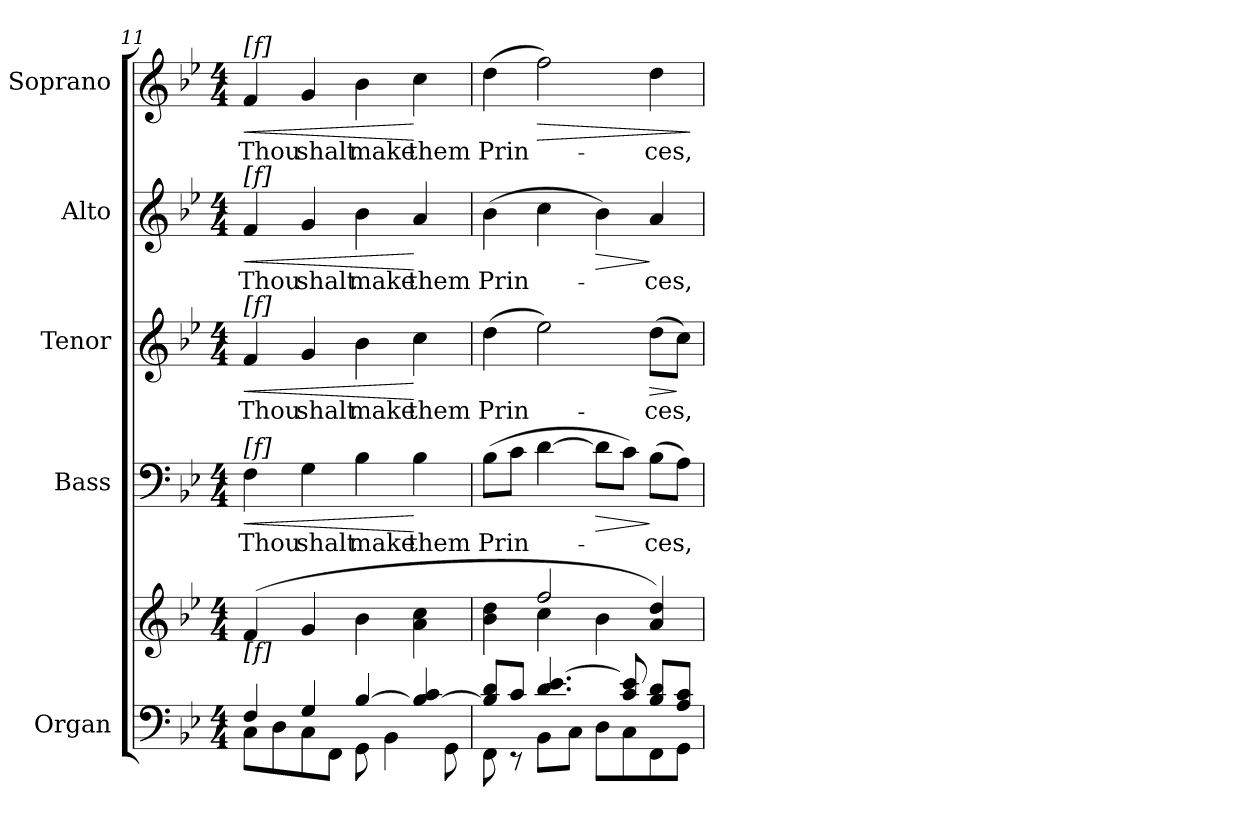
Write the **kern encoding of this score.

**kern	**kern	**kern	**text	**dynam	**kern	**text	**dynam	**kern	**text	**dynam	**kern	**text	**dynam
*part5	*part5	*part4	*part4	*part4	*part3	*part3	*part3	*part2	*part2	*part2	*part1	*part1	*part1
*staff6	*staff5	*staff4	*staff4	*staff4	*staff3	*staff3	*staff3	*staff2	*staff2	*staff2	*staff1	*staff1	*staff1
*I"Organ	*	*I"Bass	*	*	*I"Tenor	*	*	*I"Alto	*	*	*I"Soprano	*	*
*I'Org.	*	*I'B.	*	*	*I'T.	*	*	*I'A.	*	*	*I'S.	*	*
!!LO:PB:g=z
*clefF4	*clefG2	*clefF4	*	*	*clefG2	*	*	*clefG2	*	*	*clefG2	*	*
*	*	*	*	*	*ITrd7c12	*	*	*	*	*	*	*	*
*k[b-e-]	*k[b-e-]	*k[b-e-]	*	*	*k[b-e-]	*	*	*k[b-e-]	*	*	*k[b-e-]	*	*
*B-:	*B-:	*B-:	*	*	*B-:	*	*	*B-:	*	*	*B-:	*	*
*M4/4	*M4/4	*M4/4	*	*	*M4/4	*	*	*M4/4	*	*	*M4/4	*	*
*MM66	*MM66	*MM66	*	*	*MM66	*	*	*MM66	*	*	*MM66	*	*
=11	=11	=11	=11	=11	=11	=11	=11	=11	=11	=11	=11	=11	=11
*^	*	*	*	*	*	*	*	*	*	*	*	*	*
!	!	!	!	!LO:LY:b:color=#000000	!LO:HP:b	!	!	!	!	!	!	!	!	!
!	!	!	!	!	!	!	!LO:LY:b:color=#000000	!LO:HP:b	!	!	!	!	!	!
!	!	!	!	!	!	!	!	!	!	!LO:LY:b:color=#000000	!LO:HP:b	!	!	!
!	!	!	!	!	!	!	!	!	!	!	!	!LO:TX:a:t=[f]	!	!
!	!	!	!	!	!	!	!	!	!LO:TX:a:t=[f]	!	!	!	!	!
!	!	!	!	!	!	!LO:TX:a:t=[f]	!	!	!	!	!	!	!	!
!	!	!	!LO:TX:a:t=[f]	!	!	!	!	!	!	!	!	!	!	!
!	!	!LO:TX:b:t=[f]	!	!	!	!	!	!	!	!	!	!	!	!
!	!	!	!	!	!	!	!	!	!	!	!	!	!LO:LY:b:color=#000000	!LO:HP:b
4Fi/	8Ci\L	(4fi/	4Fi\	Thou	<	4Fi/	Thou	<	4fi/	Thou	<	4fi/	Thou	<
.	8Di\	.	.	.	.	.	.	.	.	.	.	.	.	.
!	!	!	!	!LO:LY:b:color=#000000	!	!	!	!	!	!	!	!	!	!
!	!	!	!	!	!	!	!LO:LY:b:color=#000000	!	!	!	!	!	!	!
!	!	!	!	!	!	!	!	!	!	!LO:LY:b:color=#000000	!	!	!	!
!	!	!	!	!	!	!	!	!	!	!	!	!	!LO:LY:b:color=#000000	!
4Gi/	8Ci\	4gi/	4Gi\	shalt	.	4Gi/	shalt	.	4gi/	shalt	.	4gi/	shalt	.
.	8FFi\J	.	.	.	.	.	.	.	.	.	.	.	.	.
!	!	!	!	!LO:LY:b:color=#000000	!	!	!	!	!	!	!	!	!	!
!	!	!	!	!	!	!	!LO:LY:b:color=#000000	!	!	!	!	!	!	!
!	!	!	!	!	!	!	!	!	!	!LO:LY:b:color=#000000	!	!	!	!
!	!	!	!	!	!	!	!	!	!	!	!	!	!LO:LY:b:color=#000000	!
[>4B-i/	8GGi\	4b-i\	4B-i\	make	.	4B-i\	make	.	4b-i\	make	.	4b-i\	make	.
.	4BB-i\	.	.	.	.	.	.	.	.	.	.	.	.	.
!	!	!	!	!LO:LY:b:color=#000000	!	!	!	!	!	!	!	!	!	!
!	!	!	!	!	!	!	!LO:LY:b:color=#000000	!	!	!	!	!	!	!
!	!	!	!	!	!	!	!	!	!	!LO:LY:b:color=#000000	!	!	!	!
!	!	!	!	!	!	!	!	!	!	!	!	!	!LO:LY:b:color=#000000	!
4B-i/_> 4ci	.	4ai\ 4cci	4B-i\	them	[	4ci\	them	[	4ai/	them	[	4cci\	them	[
.	8GGi\	.	.	.	.	.	.	.	.	.	.	.	.	.
=12	=12	=12	=12	=12	=12	=12	=12	=12	=12	=12	=12	=12	=12	=12
*	*	*^	*	*	*	*	*	*	*	*	*	*	*	*
!	!	!	!	!	!LO:LY:b:color=#000000	!	!	!	!	!	!	!	!	!	!
!	!	!	!	!	!	!	!	!LO:LY:b:color=#000000	!	!	!	!	!	!	!
!	!	!	!	!	!	!	!	!	!	!	!LO:LY:b:color=#000000	!	!	!	!
!	!	!	!	!	!	!	!	!	!	!	!	!	!	!LO:LY:b:color=#000000	!
8B-i/] 8diL	8FFi\	4b-i\ 4ddi	4ryy	(8B-i\L	Prin-	.	(4di\	Prin-	.	(4b-i\	Prin-	.	(4ddi\	Prin-	.
8ci/J	8r	.	.	8ci\J	.	.	.	.	.	.	.	.	.	.	.
!	!	!	!	!	!	!	!	!	!	!	!	!	!	!	!LO:HP:b
4.di/ [>4.e-i	8BB-i\L	2ffi/	4cci\	[>4di\	.	.	2e-i\)	.	.	4cci\	.	.	2ffi\)	.	>
.	8Ci\J	.	.	.	.	.	.	.	.	.	.	.	.	.	.
!	!	!	!	!	!	!LO:HP:b	!	!	!	!	!	!LO:HP:b	!	!	!
.	8Di\L	.	4b-i\	8di\L]	.	>	.	.	.	4b-i\)	.	>	.	.	.
8ci/ 8e-i]	8Ci\	.	.	8ci\J)	.	.	.	.	.	.	.	.	.	.	.
!	!	!	!	!	!LO:LY:b:color=#000000	!	!	!	!	!	!	!	!	!	!
!	!	!	!	!	!	!	!	!LO:LY:b:color=#000000	!LO:HP:b	!	!	!	!	!	!
!	!	!	!	!	!	!	!	!	!	!	!LO:LY:b:color=#000000	!	!	!	!
!	!	!	!	!	!	!	!	!	!	!	!	!	!	!LO:LY:b:color=#000000	!
8B-i/ 8diL	8FFi\	4ai/ 4ddi)	4ryy	(8B-i\L	-ces,	]	(8di\L	-ces,	>	4ai/	-ces,	]	4ddi\	-ces,	.
8Ai/ 8ciJ	8GGi\J	.	.	8Ai\J)	.	.	8ci\J)	.	]	.	.	.	.	.	.
*v	*v	*	*	*	*	*	*	*	*	*	*	*	*	*	*
*	*v	*v	*	*	*	*	*	*	*	*	*	*	*	*
.	.	.	.	.	.	.	.	.	.	.	.	.	]
=	=	=	=	=	=	=	=	=	=	=	=	=	=
*-	*-	*-	*-	*-	*-	*-	*-	*-	*-	*-	*-	*-	*-
